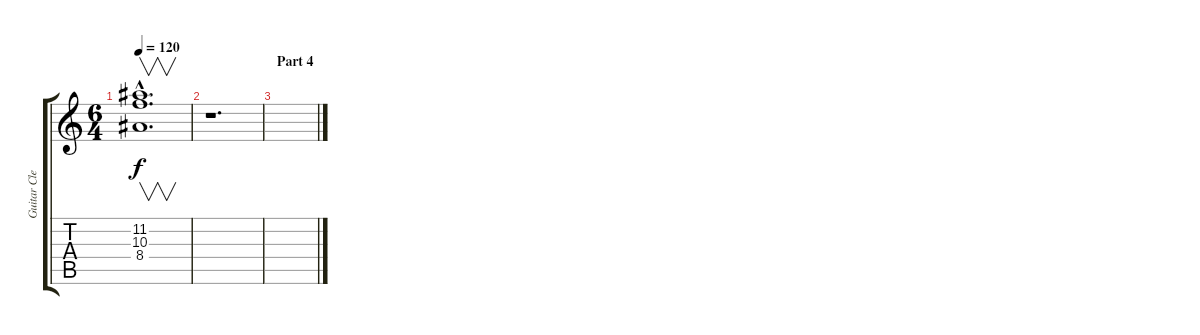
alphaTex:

\track ("Guitar Clean 3" "Guitar Cle") {instrument electricguitarclean}
\staff {score tabs}
\tuning (E4 B3 G3 D3 A2 E2) {hide}
\ts (6 4)
\tempo 120
\clef g2
\ks c
(11.2{hac t} 10.3{hac t} 8.4{hac t}).1{v d dy f} |
r.1{d} |
\section ("" "Part 4")
